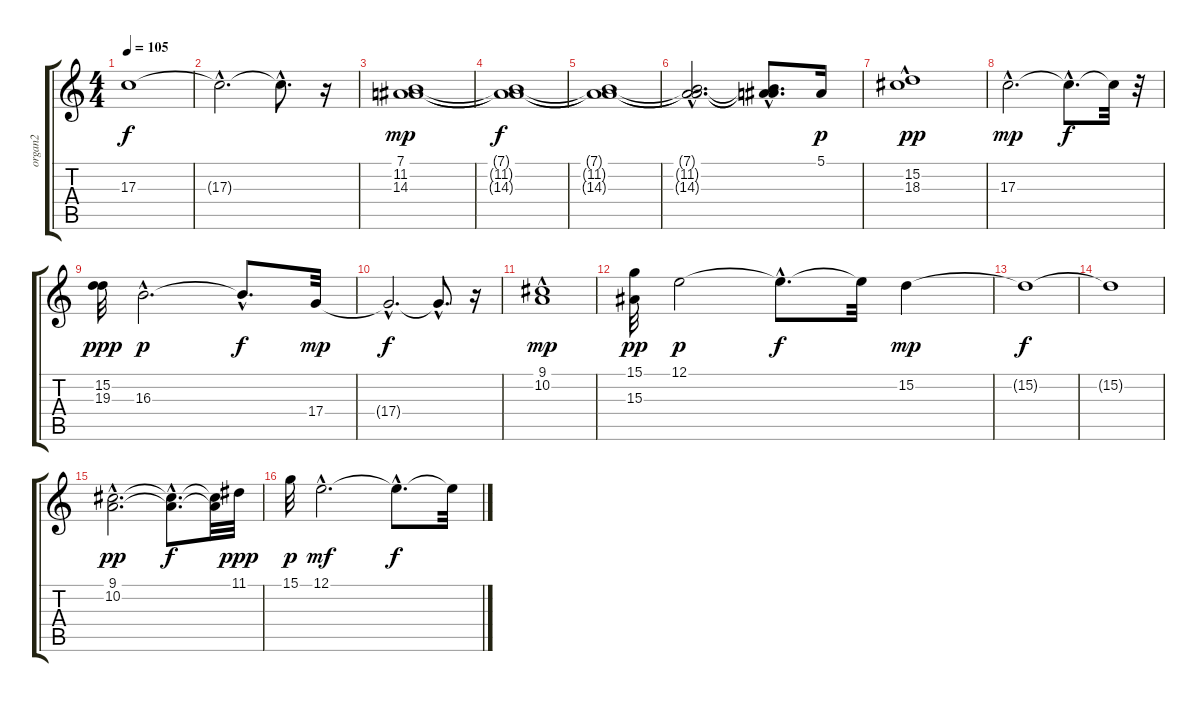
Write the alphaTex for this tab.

\track ("organ2" "organ2") {instrument drawbarorgan}
\staff {score tabs}
\tuning (E4 B3 G3 D3 A2 E2) {hide}
\ts (4 4)
\tempo 105
\clef g2
\ks c
17.3{t}.1{dy f} |
17.3{hac t}.2{d} 17.3{hac t}.8{d} r.16 |
(7.1 11.2 14.3).1{dy mp} |
(7.1{t} 11.2{t} 14.3{t}).1{dy f} |
(7.1{t} 11.2{t} 14.3{t}).1 |
(7.1{hac t} 11.2{hac t} 14.3{hac t}).2{d} (7.1{t} 11.2{hac t} 14.3{hac t}).8{d} 5.1.16{dy p} |
(15.2{hac} 18.3).1{dy pp} |
17.3{hac}.2{d dy mp} 17.3{hac t}.8{d dy f} 17.3{t}.32 r.32 |
(15.2 19.3).32{dy ppp} 16.3{hac}.2{d dy p} 16.3{hac t}.8{d dy f} 17.4.32{dy mp} |
17.4{hac t}.2{d dy f} 17.4{hac t}.8{d} r.16 |
(9.1{hac} 10.2).1{dy mp} |
(15.1 15.3).32{dy pp} 12.1.2{dy p} 12.1{hac t}.8{d dy f} 12.1{t}.32 15.2.4{dy mp} |
15.2{t}.1{dy f} |
15.2{t}.1 |
(9.1{hac} 10.2{hac}).2{d dy pp} (9.1{hac t} 10.2{hac t}).8{d dy f} (9.1{t} 10.2{t}).32 11.1.32{dy ppp} |
15.1.32{dy p} 12.1{hac}.2{d dy mf} 12.1{hac t}.8{d dy f} 12.1{t}.32
